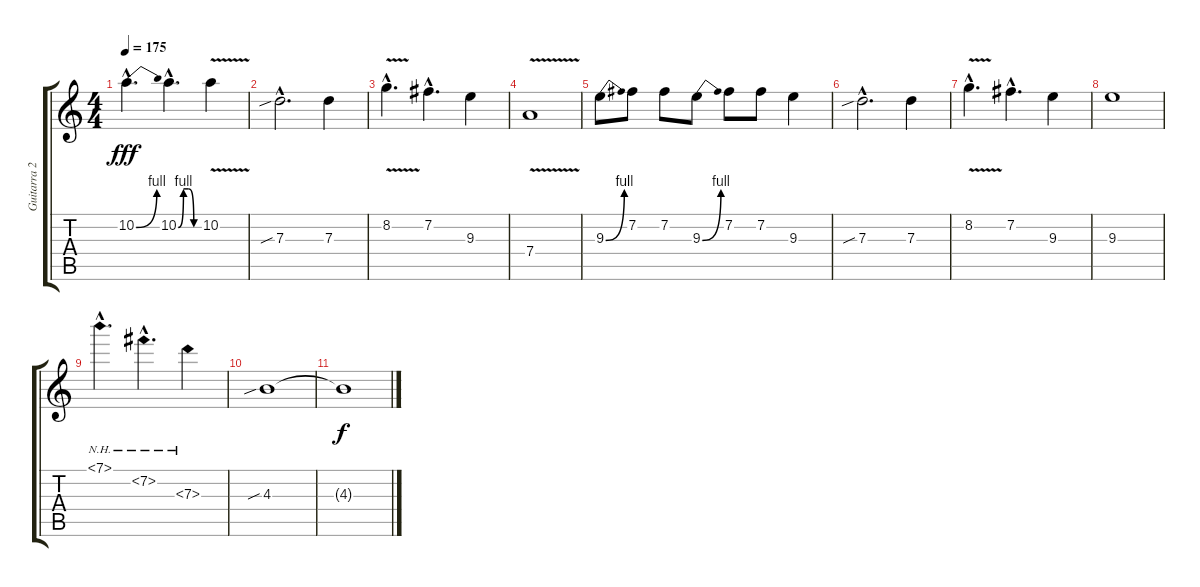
\track ("Guitarra 2 - Erik" "Guitarra 2") {instrument distortionguitar}
\staff {score tabs}
\tuning (E4 B3 G3 D3 A2 E2) {hide}
\ts (4 4)
\tempo 175
\clef g2
\ks c
10.2{be (bend 0 0 60 4) hac}.4{d dy fff} 10.2{be (custom 0 0 15 4 30 4 45 0 60 0) hac}.4{d} 10.2{v}.4 |
7.3{sib hac}.2{d} 7.3.4 |
8.2{v hac}.4{d} 7.2{hac}.4{d} 9.3.4 |
7.4{v}.1 |
9.3{be (bend 0 0 60 4)}.8 7.2.8 7.2.8 9.3{be (bend 0 0 60 4)}.8 7.2.8 7.2.8 9.3.4 |
7.3{sib hac}.2{d} 7.3.4 |
8.2{v hac}.4{d} 7.2{hac}.4{d} 9.3.4 |
9.3.1 |
7.1{nh hac}.4{d} 7.2{nh hac}.4{d} 7.3{nh}.4 |
4.3{sib}.1 |
4.3{t}.1{dy f}
